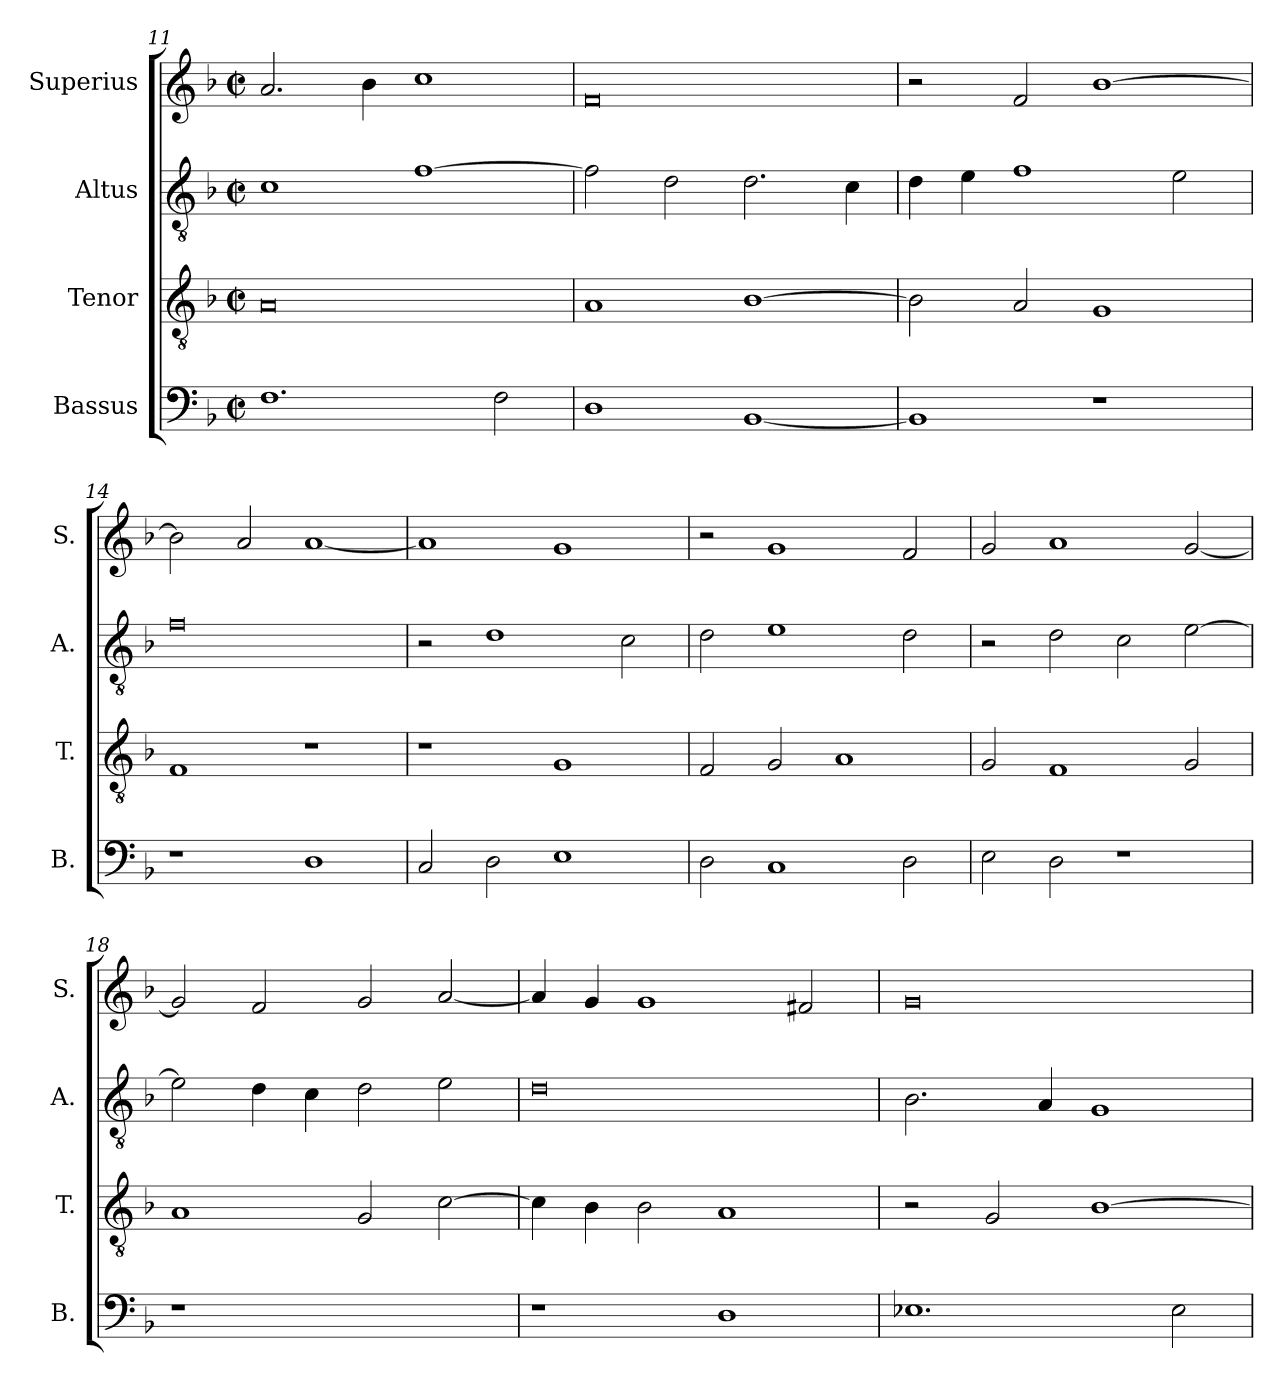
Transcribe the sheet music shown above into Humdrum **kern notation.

**kern	**kern	**kern	**kern
*part4	*part3	*part2	*part1
*staff4	*staff3	*staff2	*staff1
*I"Bassus	*I"Tenor	*I"Altus	*I"Superius
*I'B.	*I'T.	*I'A.	*I'S.
*clefF4	*clefGv2	*clefGv2	*clefG2
*	*ITrd7c12	*ITrd7c12	*
*k[b-]	*k[b-]	*k[b-]	*k[b-]
*F:	*F:	*F:	*F:
*M2/2	*M2/2	*M2/2	*M2/2
*met(c|)	*met(c|)	*met(c|)	*met(c|)
=11	=11	=11	=11
1.Fi	0AAi	1Ci	2.ai/
.	.	.	4b-i\
.	.	[>1Fi	1cci
2Fi\	.	.	.
=12	=12	=12	=12
1Di	1AAi	2Fi\]	0fi
.	.	2Di\	.
[<1BB-i	[>1BB-i	2.Di\	.
.	.	4Ci\	.
!!LO:LB:g=z
=13	=13	=13	=13
1BB-i]	2BB-i\]	4Di\	2r
.	.	4Ei\	.
.	2AAi/	1Fi	2fi/
1r	1GGi	.	[>1b-i
.	.	2Ei\	.
=14	=14	=14	=14
1r	1FFi	0Fi	2b-i\]
.	.	.	2ai/
1Di	1r	.	[<1ai
=15	=15	=15	=15
2Ci/	1r	2r	1ai]
2Di\	.	1Di	.
1Ei	1GGi	.	1gi
.	.	2Ci\	.
=16	=16	=16	=16
2Di\	2FFi/	2Di\	2r
1Ci	2GGi/	1Ei	1gi
.	1AAi	.	.
2Di\	.	2Di\	2fi/
=17	=17	=17	=17
2Ei\	2GGi/	2r	2gi/
2Di\	1FFi	2Di\	1ai
1r	.	2Ci\	.
.	2GGi/	[>2Ei\	[<2gi/
!!LO:PB:g=z
=18	=18	=18	=18
!LO:N:vis=1	!	!	!
1r	1AAi	2Ei\]	2gi/]
.	.	4Di\	2fi/
.	.	4Ci\	.
1ryy	2GGi/	2Di\	2gi/
.	[>2Ci\	2Ei\	[<2ai/
=19	=19	=19	=19
1r	4Ci\]	0Di	4ai/]
.	4BB-i\	.	4gi/
.	2BB-i\	.	1gi
1Di	1AAi	.	.
.	.	.	2f#Xi/
=20	=20	=20	=20
1.E-Xi	2r	2.BB-i\	0gi
.	2GGi/	.	.
.	.	4AAi/	.
.	[>1BB-i	1GGi	.
2E-i\	.	.	.
=	=	=	=
*-	*-	*-	*-
